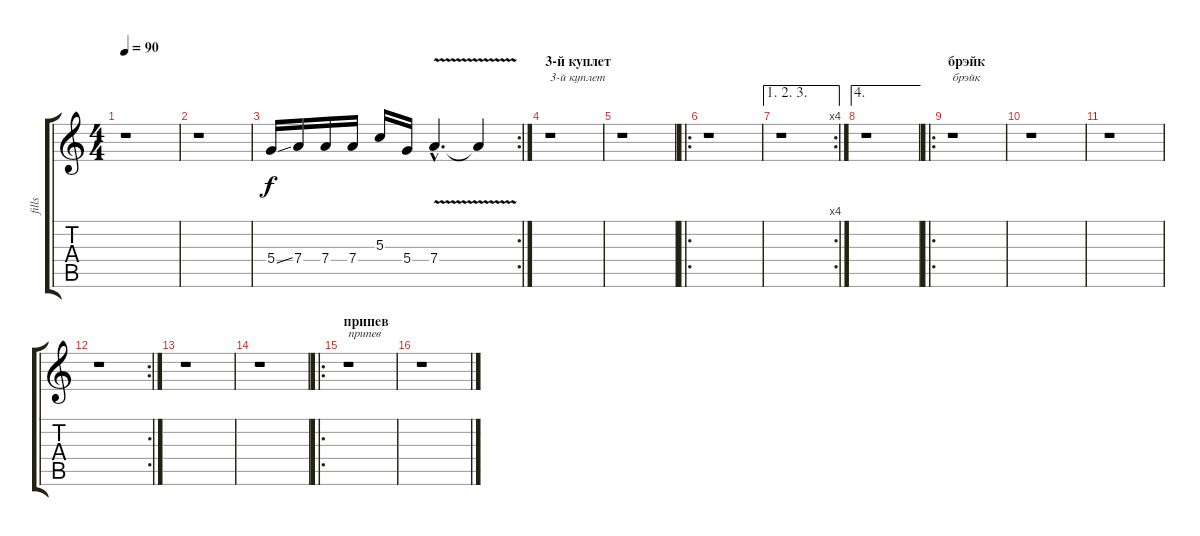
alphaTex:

\track ("fills" "fills") {instrument overdrivenguitar}
\staff {score tabs}
\tuning (E4 B3 G3 D3 A2 E2) {hide}
\ts (4 4)
\tempo 90
\clef g2
\ks c
r.1{dy f} |
r.1 |
\rc 2
5.4{ss}.16 7.4.16 7.4.16 7.4.16 5.3.16 5.4.16 7.4{v hac}.4{d} 7.4{t}.4 |
\section ("" "3-й куплет")
r.1{txt "3-й куплет"} |
r.1 |
\ro
r.1 |
\ae (1 2 3)
\rc 4
r.1 |
\ae 4
r.1 |
\ro
\section ("" "брэйк")
r.1{txt "брэйк"} |
r.1 |
r.1 |
\rc 2
r.1 |
r.1 |
r.1 |
\ro
\section ("" "припев")
r.1{txt "припев"} |
r.1
